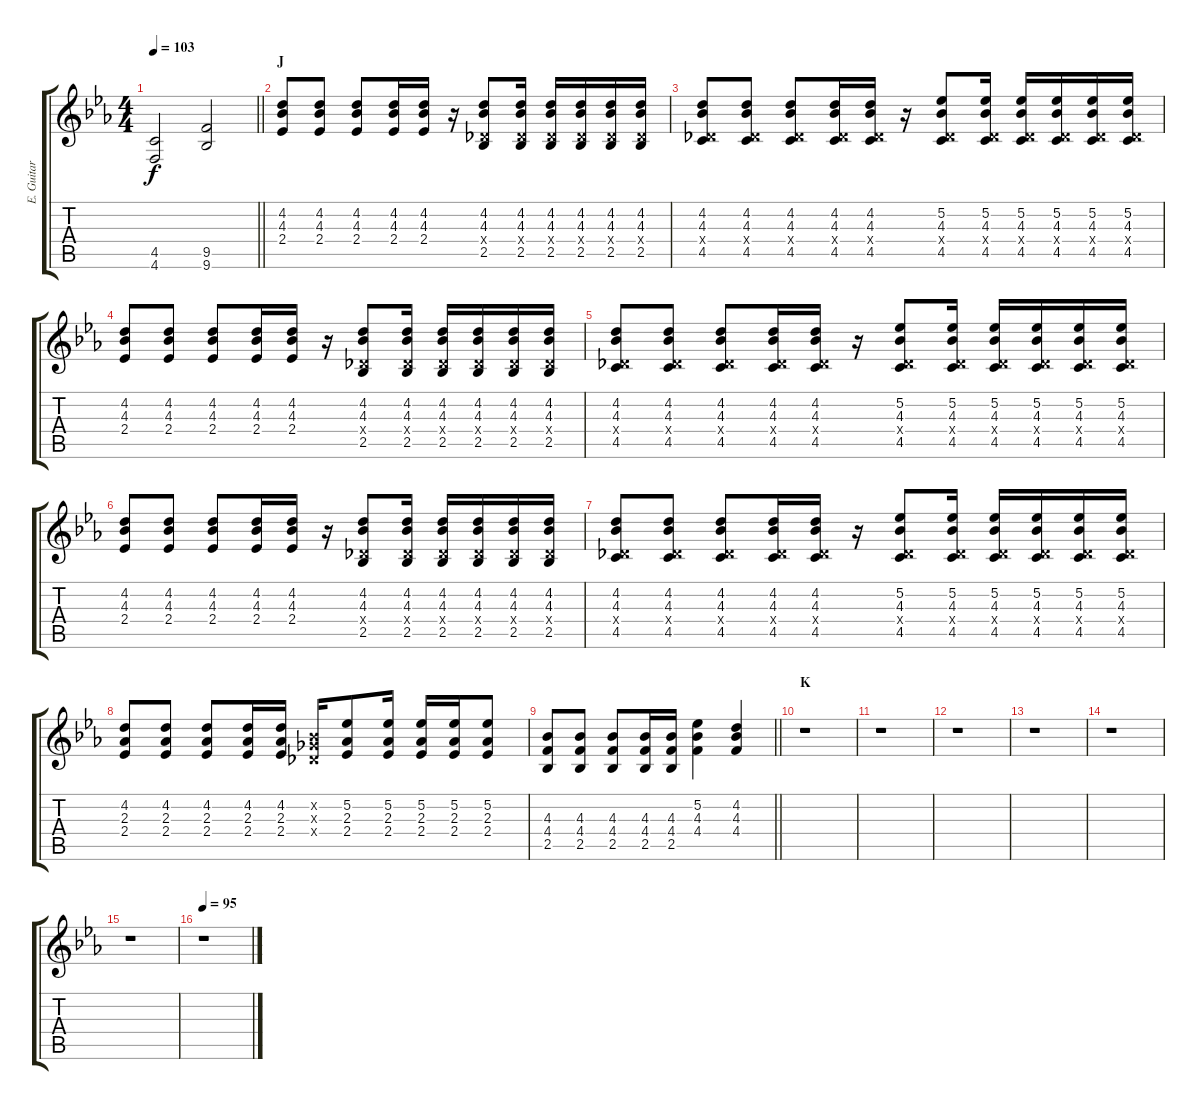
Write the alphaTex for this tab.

\track ("E. Guitar II" "E. Guitar ") {instrument overdrivenguitar}
\staff {score tabs}
\tuning (Eb4 Bb3 Gb3 Db3 Ab2 Db2) {hide}
\ts (4 4)
\tempo 103
\clef g2
\barLineRight lightlight
\ks eb
(4.5 4.6).2{dy f} (9.5 9.6).2 |
\section ("" "J")
(4.2 4.3 2.4).8 (4.2 4.3 2.4).8 (4.2 4.3 2.4).8 (4.2 4.3 2.4).16 (4.2 4.3 2.4).16 r.16 (4.2 4.3 0.4{x} 2.5).8 (4.2 4.3 0.4{x} 2.5).16 (4.2 4.3 0.4{x} 2.5).16 (4.2 4.3 0.4{x} 2.5).16 (4.2 4.3 0.4{x} 2.5).16 (4.2 4.3 0.4{x} 2.5).16 |
(4.2 4.3 0.4{x} 4.5).8 (4.2 4.3 0.4{x} 4.5).8 (4.2 4.3 0.4{x} 4.5).8 (4.2 4.3 0.4{x} 4.5).16 (4.2 4.3 0.4{x} 4.5).16 r.16 (5.2 4.3 0.4{x} 4.5).8 (5.2 4.3 0.4{x} 4.5).16 (5.2 4.3 0.4{x} 4.5).16 (5.2 4.3 0.4{x} 4.5).16 (5.2 4.3 0.4{x} 4.5).16 (5.2 4.3 0.4{x} 4.5).16 |
(4.2 4.3 2.4).8 (4.2 4.3 2.4).8 (4.2 4.3 2.4).8 (4.2 4.3 2.4).16 (4.2 4.3 2.4).16 r.16 (4.2 4.3 0.4{x} 2.5).8 (4.2 4.3 0.4{x} 2.5).16 (4.2 4.3 0.4{x} 2.5).16 (4.2 4.3 0.4{x} 2.5).16 (4.2 4.3 0.4{x} 2.5).16 (4.2 4.3 0.4{x} 2.5).16 |
(4.2 4.3 0.4{x} 4.5).8 (4.2 4.3 0.4{x} 4.5).8 (4.2 4.3 0.4{x} 4.5).8 (4.2 4.3 0.4{x} 4.5).16 (4.2 4.3 0.4{x} 4.5).16 r.16 (5.2 4.3 0.4{x} 4.5).8 (5.2 4.3 0.4{x} 4.5).16 (5.2 4.3 0.4{x} 4.5).16 (5.2 4.3 0.4{x} 4.5).16 (5.2 4.3 0.4{x} 4.5).16 (5.2 4.3 0.4{x} 4.5).16 |
(4.2 4.3 2.4).8 (4.2 4.3 2.4).8 (4.2 4.3 2.4).8 (4.2 4.3 2.4).16 (4.2 4.3 2.4).16 r.16 (4.2 4.3 0.4{x} 2.5).8 (4.2 4.3 0.4{x} 2.5).16 (4.2 4.3 0.4{x} 2.5).16 (4.2 4.3 0.4{x} 2.5).16 (4.2 4.3 0.4{x} 2.5).16 (4.2 4.3 0.4{x} 2.5).16 |
(4.2 4.3 0.4{x} 4.5).8 (4.2 4.3 0.4{x} 4.5).8 (4.2 4.3 0.4{x} 4.5).8 (4.2 4.3 0.4{x} 4.5).16 (4.2 4.3 0.4{x} 4.5).16 r.16 (5.2 4.3 0.4{x} 4.5).8 (5.2 4.3 0.4{x} 4.5).16 (5.2 4.3 0.4{x} 4.5).16 (5.2 4.3 0.4{x} 4.5).16 (5.2 4.3 0.4{x} 4.5).16 (5.2 4.3 0.4{x} 4.5).16 |
(4.2 2.3 2.4).8 (4.2 2.3 2.4).8 (4.2 2.3 2.4).8 (4.2 2.3 2.4).16 (4.2 2.3 2.4).16 (0.2{x} 0.3{x} 0.4{x}).16 (5.2 2.3 2.4).8 (5.2 2.3 2.4).16 (5.2 2.3 2.4).16 (5.2 2.3 2.4).16 (5.2 2.3 2.4).8 |
\barLineRight lightlight
(4.3 4.4 2.5).8 (4.3 4.4 2.5).8 (4.3 4.4 2.5).8 (4.3 4.4 2.5).16 (4.3 4.4 2.5).16 (5.2 4.3 4.4).4 (4.2 4.3 4.4).4 |
\section ("" "K")
r.1 |
r.1 |
r.1 |
r.1 |
r.1 |
r.1 |
\tempo 95
r.1
